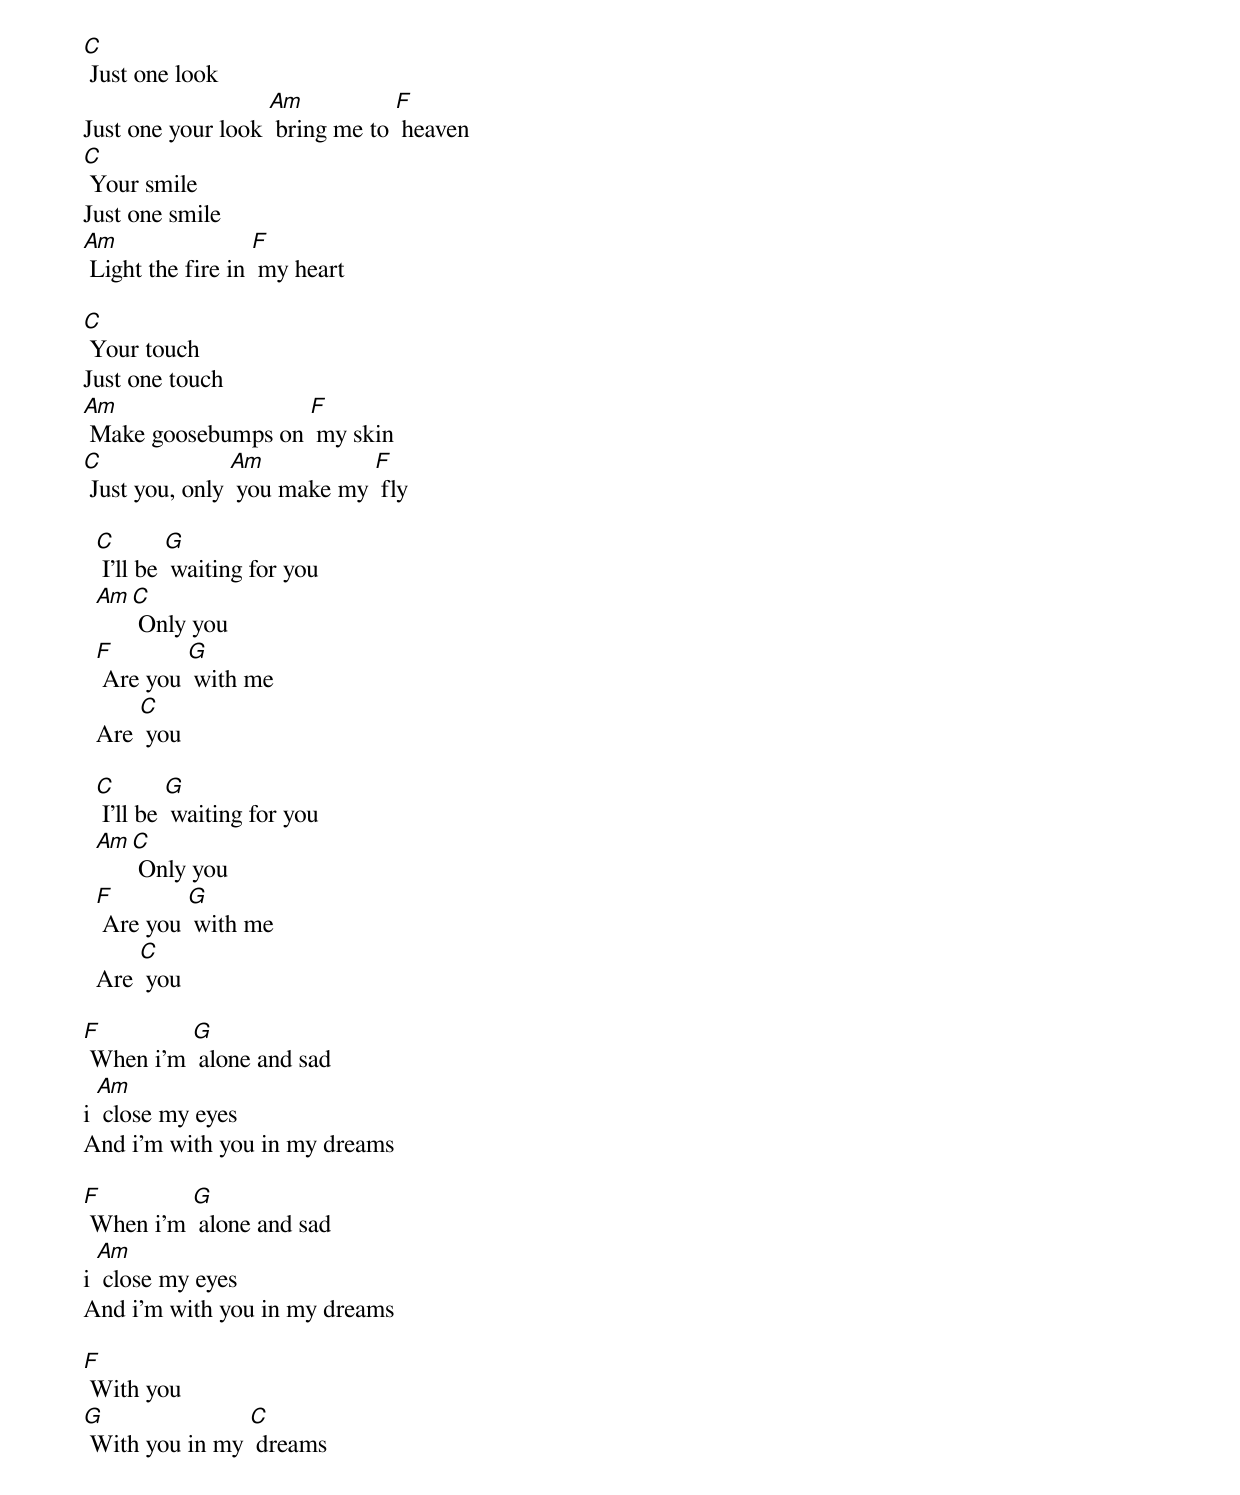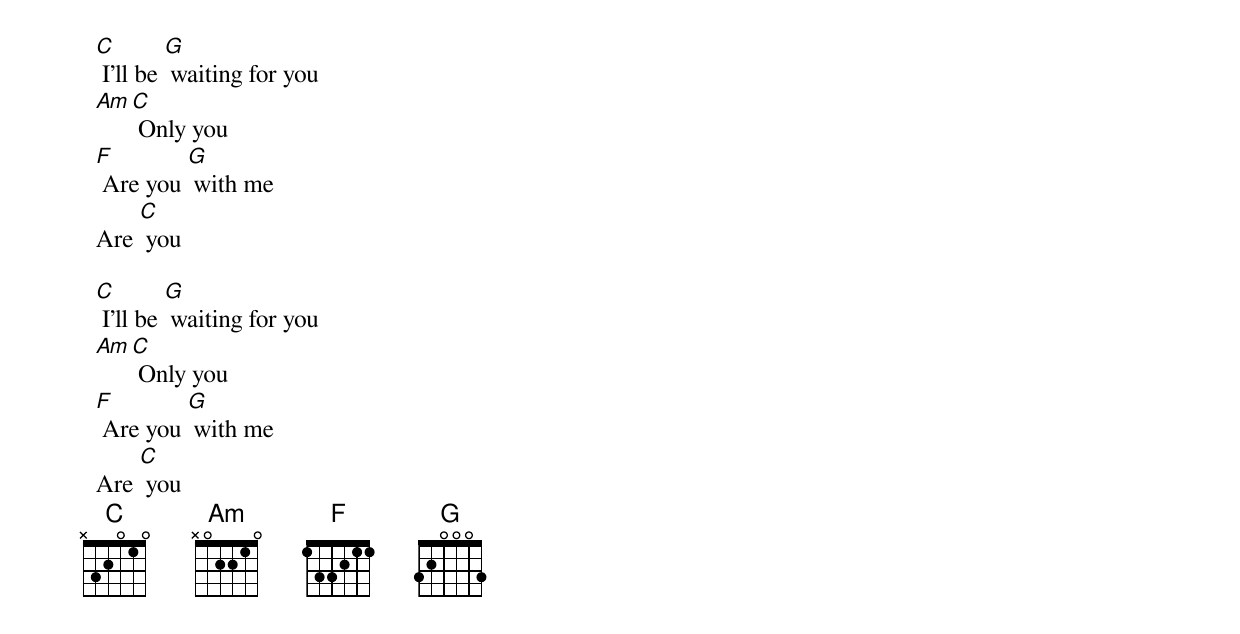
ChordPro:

[C] Just one look
Just one your look [Am] bring me to [F] heaven
[C] Your smile
Just one smile
[Am] Light the fire in [F] my heart

[C] Your touch
Just one touch
[Am] Make goosebumps on [F] my skin
[C] Just you, only [Am] you make my [F] fly

  [C] I'll be [G] waiting for you
  [Am][C] Only you
  [F] Are you [G] with me
  Are [C] you

  [C] I'll be [G] waiting for you
  [Am][C] Only you
  [F] Are you [G] with me
  Are [C] you

[F] When i'm [G] alone and sad
i [Am] close my eyes
And i'm with you in my dreams

[F] When i'm [G] alone and sad
i [Am] close my eyes
And i'm with you in my dreams

[F] With you
[G] With you in my [C] dreams

  [C] I'll be [G] waiting for you
  [Am][C] Only you
  [F] Are you [G] with me
  Are [C] you

  [C] I'll be [G] waiting for you
  [Am][C] Only you
  [F] Are you [G] with me
  Are [C] you
